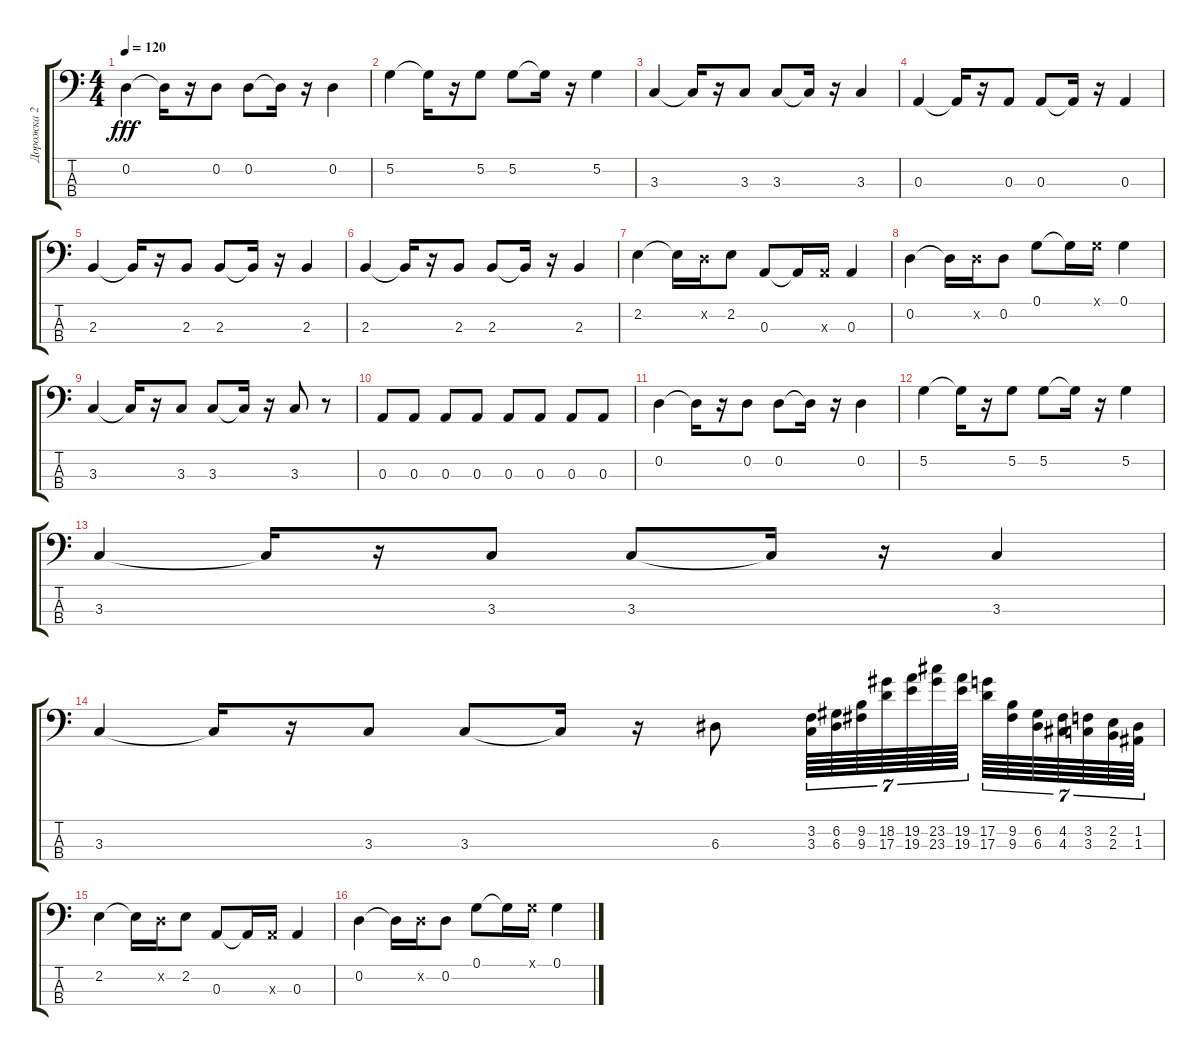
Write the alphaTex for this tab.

\track ("Дорожка 2" "Дорожка 2") {instrument electricbassfinger}
\staff {score tabs}
\tuning (G2 D2 A1 E1) {hide}
\ts (4 4)
\tempo 120
\clef f4
\ks c
0.2.4{dy fff} 0.2{t}.16 r.16 0.2.8 0.2.8 0.2{t}.16 r.16 0.2.4 |
5.2.4 5.2{t}.16 r.16 5.2.8 5.2.8 5.2{t}.16 r.16 5.2.4 |
3.3.4 3.3{t}.16 r.16 3.3.8 3.3.8 3.3{t}.16 r.16 3.3.4 |
0.3.4 0.3{t}.16 r.16 0.3.8 0.3.8 0.3{t}.16 r.16 0.3.4 |
2.3.4 2.3{t}.16 r.16 2.3.8 2.3.8 2.3{t}.16 r.16 2.3.4 |
2.3.4 2.3{t}.16 r.16 2.3.8 2.3.8 2.3{t}.16 r.16 2.3.4 |
2.2.4 2.2{t}.16 0.2{x}.16 2.2.8 0.3.8 0.3{t}.16 0.3{x}.16 0.3.4 |
0.2.4 0.2{t}.16 0.2{x}.16 0.2.8 0.1.8 0.1{t}.16 0.1{x}.16 0.1.4 |
3.3.4 3.3{t}.16 r.16 3.3.8 3.3.8 3.3{t}.16 r.16 3.3.8 r.8 |
0.3.8 0.3.8 0.3.8 0.3.8 0.3.8 0.3.8 0.3.8 0.3.8 |
0.2.4 0.2{t}.16 r.16 0.2.8 0.2.8 0.2{t}.16 r.16 0.2.4 |
5.2.4 5.2{t}.16 r.16 5.2.8 5.2.8 5.2{t}.16 r.16 5.2.4 |
3.3.4 3.3{t}.16 r.16 3.3.8 3.3.8 3.3{t}.16 r.16 3.3.4 |
3.3.4 3.3{t}.16 r.16 3.3.8 3.3.8 3.3{t}.16 r.16 6.3.8 (3.2 3.3).64{tu (7 4)} (6.2 6.3).64{tu (7 4)} (9.2 9.3).64{tu (7 4)} (18.2 17.3).64{tu (7 4)} (19.2 19.3).64{tu (7 4)} (23.2 23.3).64{tu (7 4)} (19.2 19.3).64{tu (7 4)} (17.2 17.3).64{tu (7 4)} (9.2 9.3).64{tu (7 4)} (6.2 6.3).64{tu (7 4)} (4.2 4.3).64{tu (7 4)} (3.2 3.3).64{tu (7 4)} (2.2 2.3).64{tu (7 4)} (1.2 1.3).64{tu (7 4)} |
2.2.4 2.2{t}.16 0.2{x}.16 2.2.8 0.3.8 0.3{t}.16 0.3{x}.16 0.3.4 |
0.2.4 0.2{t}.16 0.2{x}.16 0.2.8 0.1.8 0.1{t}.16 0.1{x}.16 0.1.4
